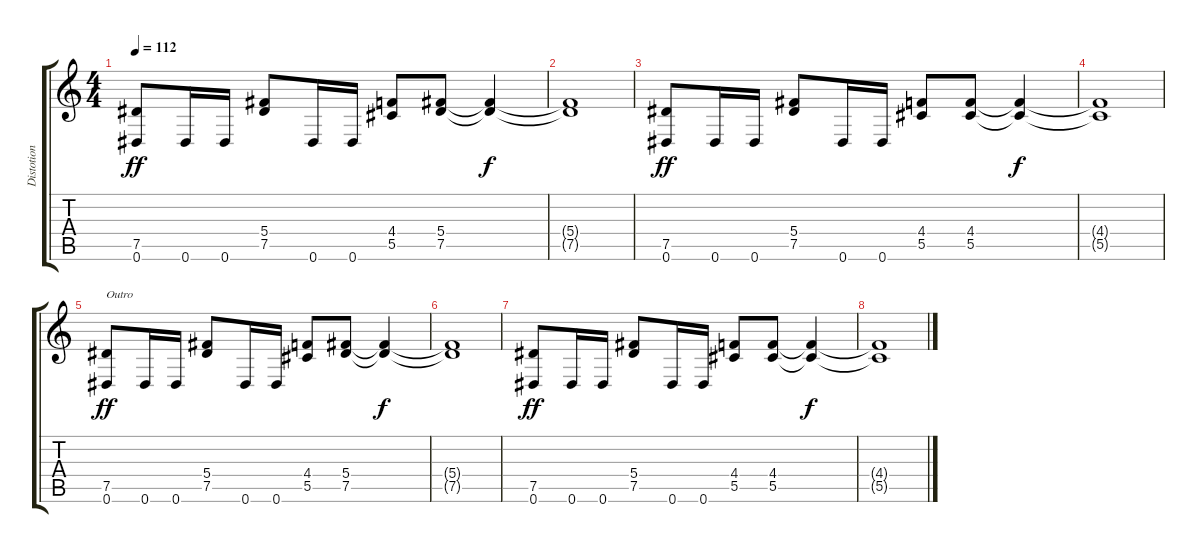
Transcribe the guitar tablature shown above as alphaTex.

\track ("Distotion Guitar I" "Distotion ") {instrument distortionguitar}
\staff {score tabs}
\tuning (Eb4 Bb3 Gb3 Db3 Ab2 Eb2) {hide}
\ts (4 4)
\tempo 112
\clef g2
\ks c
(7.5 0.6).8{dy ff} 0.6.16 0.6.16 (5.4 7.5).8 0.6.16 0.6.16 (4.4 5.5).8 (5.4 7.5).8 (5.4{t} 7.5{t}).4{dy f} |
(5.4{t} 7.5{t}).1 |
(7.5 0.6).8{dy ff} 0.6.16 0.6.16 (5.4 7.5).8 0.6.16 0.6.16 (4.4 5.5).8 (4.4 5.5).8 (4.4{t} 5.5{t}).4{dy f} |
(4.4{t} 5.5{t}).1 |
(7.5 0.6).8{txt "Outro" dy ff volume 8} 0.6.16 0.6.16 (5.4 7.5).8 0.6.16 0.6.16 (4.4 5.5).8 (5.4 7.5).8 (5.4{t} 7.5{t}).4{dy f} |
(5.4{t} 7.5{t}).1 |
(7.5 0.6).8{dy ff volume 0} 0.6.16 0.6.16 (5.4 7.5).8 0.6.16 0.6.16 (4.4 5.5).8 (4.4 5.5).8 (4.4{t} 5.5{t}).4{dy f} |
(4.4{t} 5.5{t}).1
